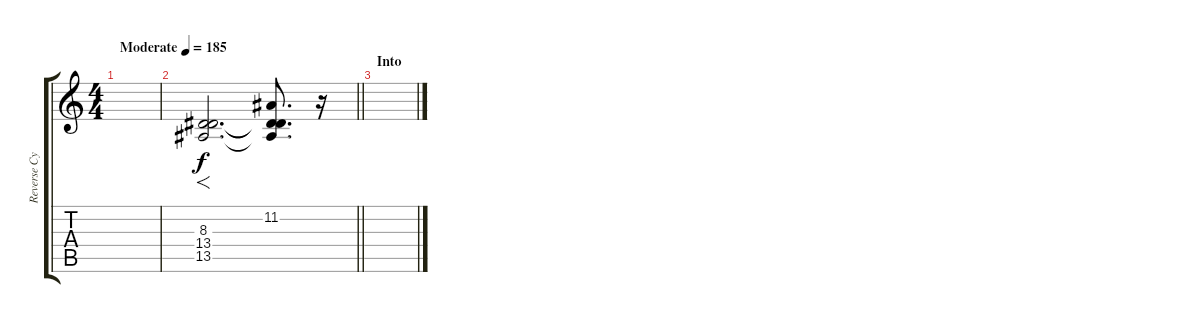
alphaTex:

\track ("Reverse Cymbal" "Reverse Cy") {instrument reversecymbal}
\staff {score tabs}
\tuning (E4 B3 G3 D3 A2 E2) {hide}
\ts (4 4)
\tempo (185 "Moderate")
\clef g2
\ks c
|
\barLineRight lightlight
(8.3 13.4 13.5).2{f d} (11.2 8.3{t} 13.4{t} 13.5{t}).8{d dy f} r.16 |
\section ("" "Into")
